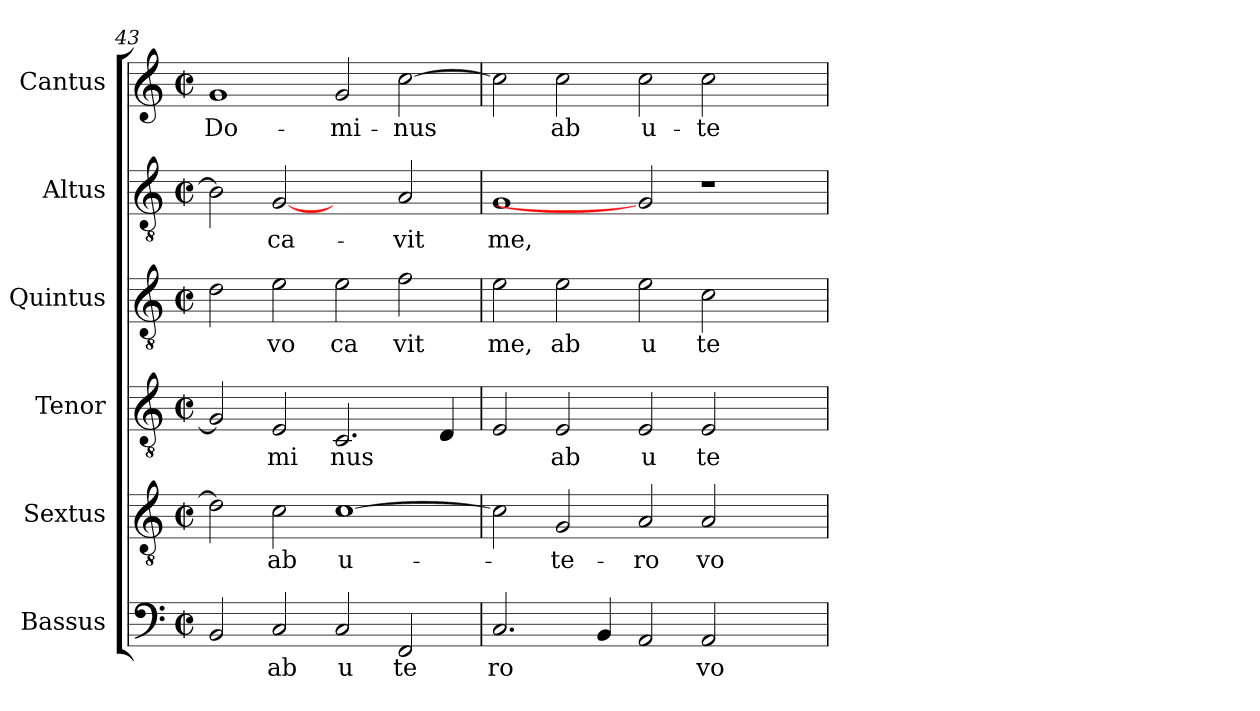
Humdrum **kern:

**kern	**text	**kern	**text	**kern	**text	**kern	**text	**kern	**text	**kern	**text
*part6	*part6	*part5	*part5	*part4	*part4	*part3	*part3	*part2	*part2	*part1	*part1
*staff6	*staff6	*staff5	*staff5	*staff4	*staff4	*staff3	*staff3	*staff2	*staff2	*staff1	*staff1
*I"Bassus	*	*I"Sextus	*	*I"Tenor	*	*I"Quintus	*	*I"Altus	*	*I"Cantus	*
*clefF4	*	*clefGv2	*	*clefGv2	*	*clefGv2	*	*clefGv2	*	*clefG2	*
*M2/2	*	*M2/2	*	*M2/2	*	*M2/2	*	*M2/2	*	*M2/2	*
*met(c|)	*	*met(c|)	*	*met(c|)	*	*met(c|)	*	*met(c|)	*	*met(c|)	*
=43	=43	=43	=43	=43	=43	=43	=43	=43	=43	=43	=43
!	!	!	!	!	!	!	!	!	!	!	!LO:LY:b:cj
2BB/	.	2d\]	.	2G/]	.	2d\	.	2B\]	.	1g	Do-
!	!LO:LY:b:cj	!	!LO:LY:b:cj	!	!LO:LY:b:cj	!	!LO:LY:b:cj	!	!LO:LY:b:cj	!	!
2C/	ab	2c\	ab	2E/	mi	2e\	vo	[2G	-ca-	.	.
!	!LO:LY:b:cj	!	!LO:LY:b:cj	!	!LO:LY:b	!	!LO:LY:b:cj	!	!	!	!LO:LY:b:cj
2C/	u	[>1c	u-	2.C/	nus	2e\	ca	2ryy	.	2g/	-mi-
!	!LO:LY:b:cj	!	!	!	!	!	!LO:LY:b:cj	!	!LO:LY:b:cj	!	!LO:LY:b
2FF/	te	.	.	.	.	2f\	vit	2A/	-vit	[>2cc\	-nus
.	.	.	.	4D/	.	.	.	.	.	.	.
=44	=44	=44	=44	=44	=44	=44	=44	=44	=44	=44	=44
!	!LO:LY:b:cj	!	!	!	!	!	!LO:LY:b:cj	!	!LO:LY:b:cj	!	!
2.C/	ro	2c\]	.	2E/	.	2e\	me,	1G	me,	2cc\]	.
!	!	!	!LO:LY:b:cj	!	!LO:LY:b:cj	!	!LO:LY:b:cj	!	!	!	!LO:LY:b:cj
.	.	2G/	-te-	2E/	ab	2e\	ab	.	.	2cc\	ab
4BB/	.	.	.	.	.	.	.	.	.	.	.
!	!	!	!LO:LY:b:cj	!	!LO:LY:b:cj	!	!LO:LY:b:cj	!	!	!	!LO:LY:b:cj
2AA/	.	2A/	-ro	2E/	u	2e\	u	2G]	.	2cc\	u-
!	!LO:LY:b:cj	!	!LO:LY:b:cj	!	!LO:LY:b:cj	!	!LO:LY:b:cj	!	!	!	!LO:LY:b:cj
2AA/	vo	2A/	vo-	2E/	te	2c\	te	1r	.	2cc\	-te-
2ryy	.	2ryy	.	2ryy	.	2ryy	.	.	.	2ryy	.
=	=	=	=	=	=	=	=	=	=	=	=
*-	*-	*-	*-	*-	*-	*-	*-	*-	*-	*-	*-
